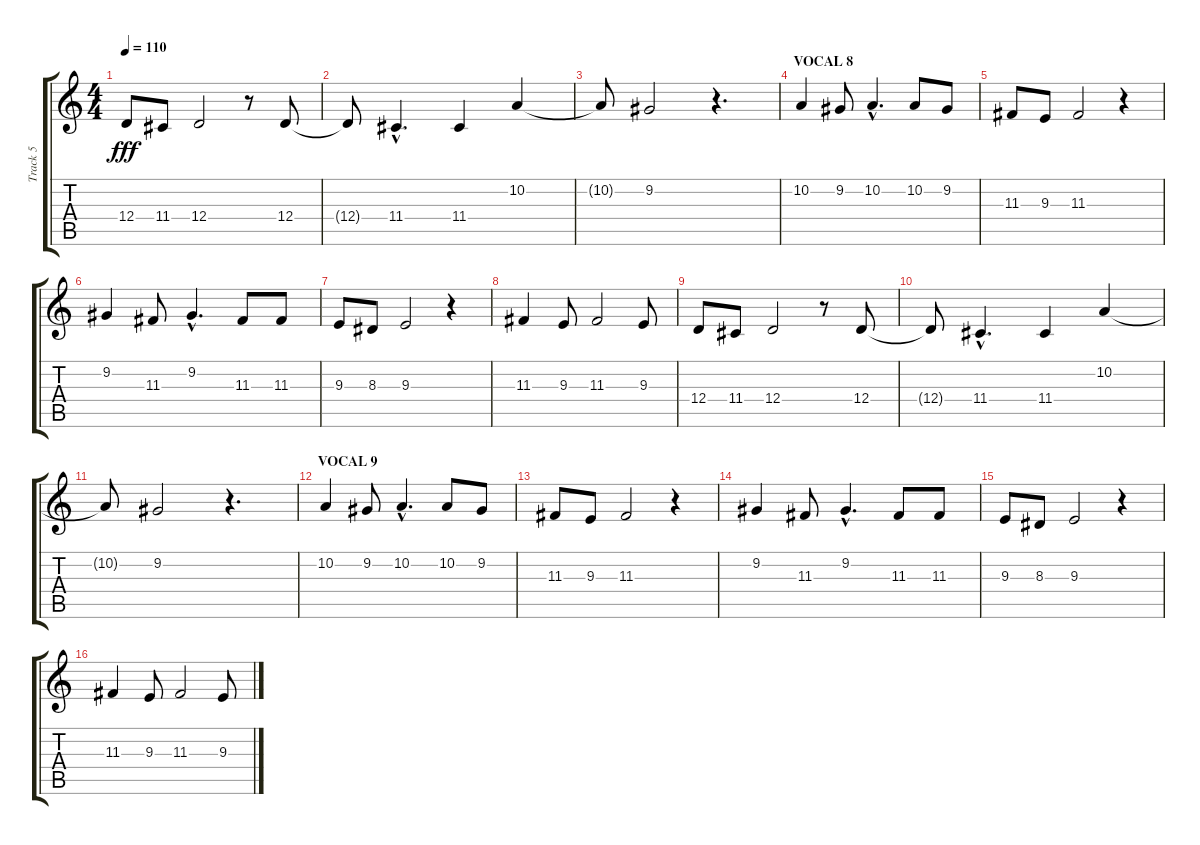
\track ("Track 5" "Track 5") {instrument stringensemble1}
\staff {score tabs}
\tuning (E4 B3 G3 D3 A2 E2) {hide}
\ts (4 4)
\tempo 110
\clef g2
\ks c
12.4.8{dy fff} 11.4.8 12.4.2 r.8 12.4.8 |
12.4{t}.8 11.4{hac}.4{d} 11.4.4 10.2.4 |
10.2{t}.8 9.2.2 r.4{d} |
\section ("" "VOCAL 8")
10.2.4 9.2.8 10.2{hac}.4{d} 10.2.8 9.2.8 |
11.3.8 9.3.8 11.3.2 r.4 |
9.2.4 11.3.8 9.2{hac}.4{d} 11.3.8 11.3.8 |
9.3.8 8.3.8 9.3.2 r.4 |
11.3.4 9.3.8 11.3.2 9.3.8 |
12.4.8 11.4.8 12.4.2 r.8 12.4.8 |
12.4{t}.8 11.4{hac}.4{d} 11.4.4 10.2.4 |
10.2{t}.8 9.2.2 r.4{d} |
\section ("" "VOCAL 9")
10.2.4 9.2.8 10.2{hac}.4{d} 10.2.8 9.2.8 |
11.3.8 9.3.8 11.3.2 r.4 |
9.2.4 11.3.8 9.2{hac}.4{d} 11.3.8 11.3.8 |
9.3.8 8.3.8 9.3.2 r.4 |
11.3.4 9.3.8 11.3.2 9.3.8
